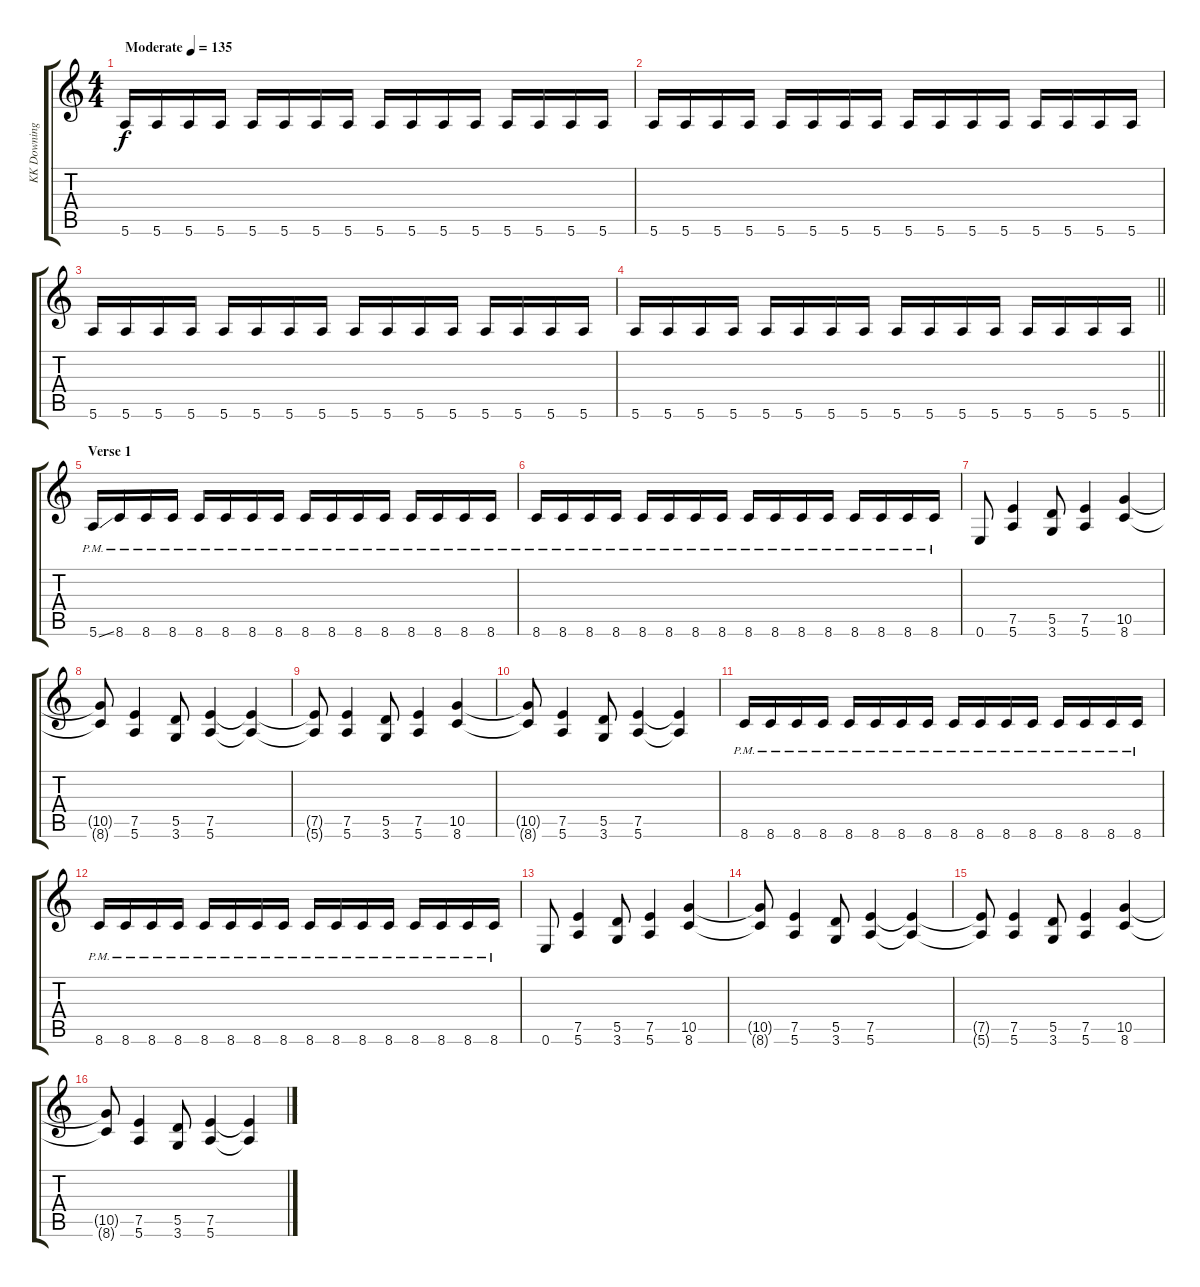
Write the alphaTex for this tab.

\track ("KK Downing" "KK Downing") {instrument distortionguitar}
\staff {score tabs}
\tuning (E4 B3 G3 D3 A2 E2) {hide}
\ts (4 4)
\tempo (135 "Moderate")
\clef g2
\ks c
5.6.16{dy f instrument distortionguitar} 5.6.16 5.6.16 5.6.16 5.6.16 5.6.16 5.6.16 5.6.16 5.6.16 5.6.16 5.6.16 5.6.16 5.6.16 5.6.16 5.6.16 5.6.16 |
5.6.16 5.6.16 5.6.16 5.6.16 5.6.16 5.6.16 5.6.16 5.6.16 5.6.16 5.6.16 5.6.16 5.6.16 5.6.16 5.6.16 5.6.16 5.6.16 |
5.6.16 5.6.16 5.6.16 5.6.16 5.6.16 5.6.16 5.6.16 5.6.16 5.6.16 5.6.16 5.6.16 5.6.16 5.6.16 5.6.16 5.6.16 5.6.16 |
\barLineRight lightlight
5.6.16 5.6.16 5.6.16 5.6.16 5.6.16 5.6.16 5.6.16 5.6.16 5.6.16 5.6.16 5.6.16 5.6.16 5.6.16 5.6.16 5.6.16 5.6.16 |
\section ("" "Verse 1")
5.6{ss pm}.16 8.6{pm}.16 8.6{pm}.16 8.6{pm}.16 8.6{pm}.16 8.6{pm}.16 8.6{pm}.16 8.6{pm}.16 8.6{pm}.16 8.6{pm}.16 8.6{pm}.16 8.6{pm}.16 8.6{pm}.16 8.6{pm}.16 8.6{pm}.16 8.6{pm}.16 |
8.6{pm}.16 8.6{pm}.16 8.6{pm}.16 8.6{pm}.16 8.6{pm}.16 8.6{pm}.16 8.6{pm}.16 8.6{pm}.16 8.6{pm}.16 8.6{pm}.16 8.6{pm}.16 8.6{pm}.16 8.6{pm}.16 8.6{pm}.16 8.6{pm}.16 8.6{pm}.16 |
0.6.8 (7.5 5.6).4 (5.5 3.6).8 (7.5 5.6).4 (10.5 8.6).4 |
(10.5{t} 8.6{t}).8 (7.5 5.6).4 (5.5 3.6).8 (7.5 5.6).4 (7.5{t} 5.6{t}).4 |
(7.5{t} 5.6{t}).8 (7.5 5.6).4 (5.5 3.6).8 (7.5 5.6).4 (10.5 8.6).4 |
(10.5{t} 8.6{t}).8 (7.5 5.6).4 (5.5 3.6).8 (7.5 5.6).4 (7.5{t} 5.6{t}).4 |
8.6{pm}.16 8.6{pm}.16 8.6{pm}.16 8.6{pm}.16 8.6{pm}.16 8.6{pm}.16 8.6{pm}.16 8.6{pm}.16 8.6{pm}.16 8.6{pm}.16 8.6{pm}.16 8.6{pm}.16 8.6{pm}.16 8.6{pm}.16 8.6{pm}.16 8.6{pm}.16 |
8.6{pm}.16 8.6{pm}.16 8.6{pm}.16 8.6{pm}.16 8.6{pm}.16 8.6{pm}.16 8.6{pm}.16 8.6{pm}.16 8.6{pm}.16 8.6{pm}.16 8.6{pm}.16 8.6{pm}.16 8.6{pm}.16 8.6{pm}.16 8.6{pm}.16 8.6{pm}.16 |
0.6.8 (7.5 5.6).4 (5.5 3.6).8 (7.5 5.6).4 (10.5 8.6).4 |
(10.5{t} 8.6{t}).8 (7.5 5.6).4 (5.5 3.6).8 (7.5 5.6).4 (7.5{t} 5.6{t}).4 |
(7.5{t} 5.6{t}).8 (7.5 5.6).4 (5.5 3.6).8 (7.5 5.6).4 (10.5 8.6).4 |
(10.5{t} 8.6{t}).8 (7.5 5.6).4 (5.5 3.6).8 (7.5 5.6).4 (7.5{t} 5.6{t}).4
